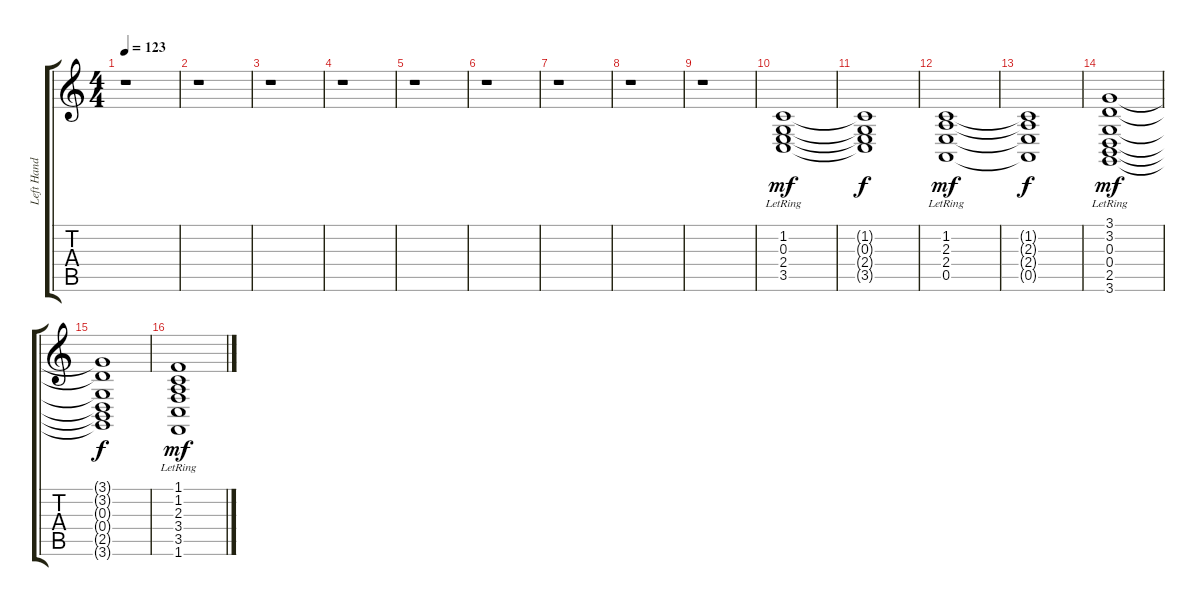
\track ("Left Hand" "Left Hand") {instrument honkytonkpiano}
\staff {score tabs}
\tuning (E4 B3 G3 D3 A2 E2) {hide}
\ts (4 4)
\tempo 123
\clef g2
\ks c
r.1{dy f} |
r.1 |
r.1 |
r.1 |
r.1 |
r.1 |
r.1 |
r.1 |
r.1 |
(1.2{lr} 0.3{lr} 2.4{lr} 3.5{lr}).1{dy mf} |
(1.2{t} 0.3{t} 2.4{t} 3.5{t}).1{dy f} |
(1.2{lr} 2.3{lr} 2.4{lr} 0.5{lr}).1{dy mf} |
(1.2{t} 2.3{t} 2.4{t} 0.5{t}).1{dy f} |
(3.1{lr} 3.2{lr} 0.3{lr} 0.4{lr} 2.5{lr} 3.6{lr}).1{dy mf} |
(3.1{t} 3.2{t} 0.3{t} 0.4{t} 2.5{t} 3.6{t}).1{dy f} |
(1.1{lr} 1.2{lr} 2.3{lr} 3.4{lr} 3.5{lr} 1.6{lr}).1{dy mf}
